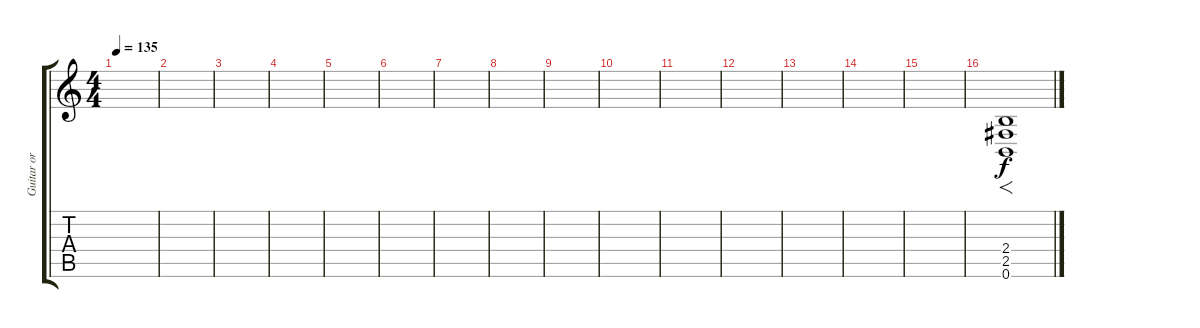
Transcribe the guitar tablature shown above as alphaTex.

\track ("Guitar or overdriven bass" "Guitar or ") {instrument distortionguitar}
\staff {score tabs}
\tuning (B3 Gb3 D3 A2 E2 B1) {hide}
\ts (4 4)
\tempo 135
\clef g2
\ks c
|
|
|
|
|
|
|
|
|
|
|
|
|
|
|
(2.4 2.5 0.6).1{f}
